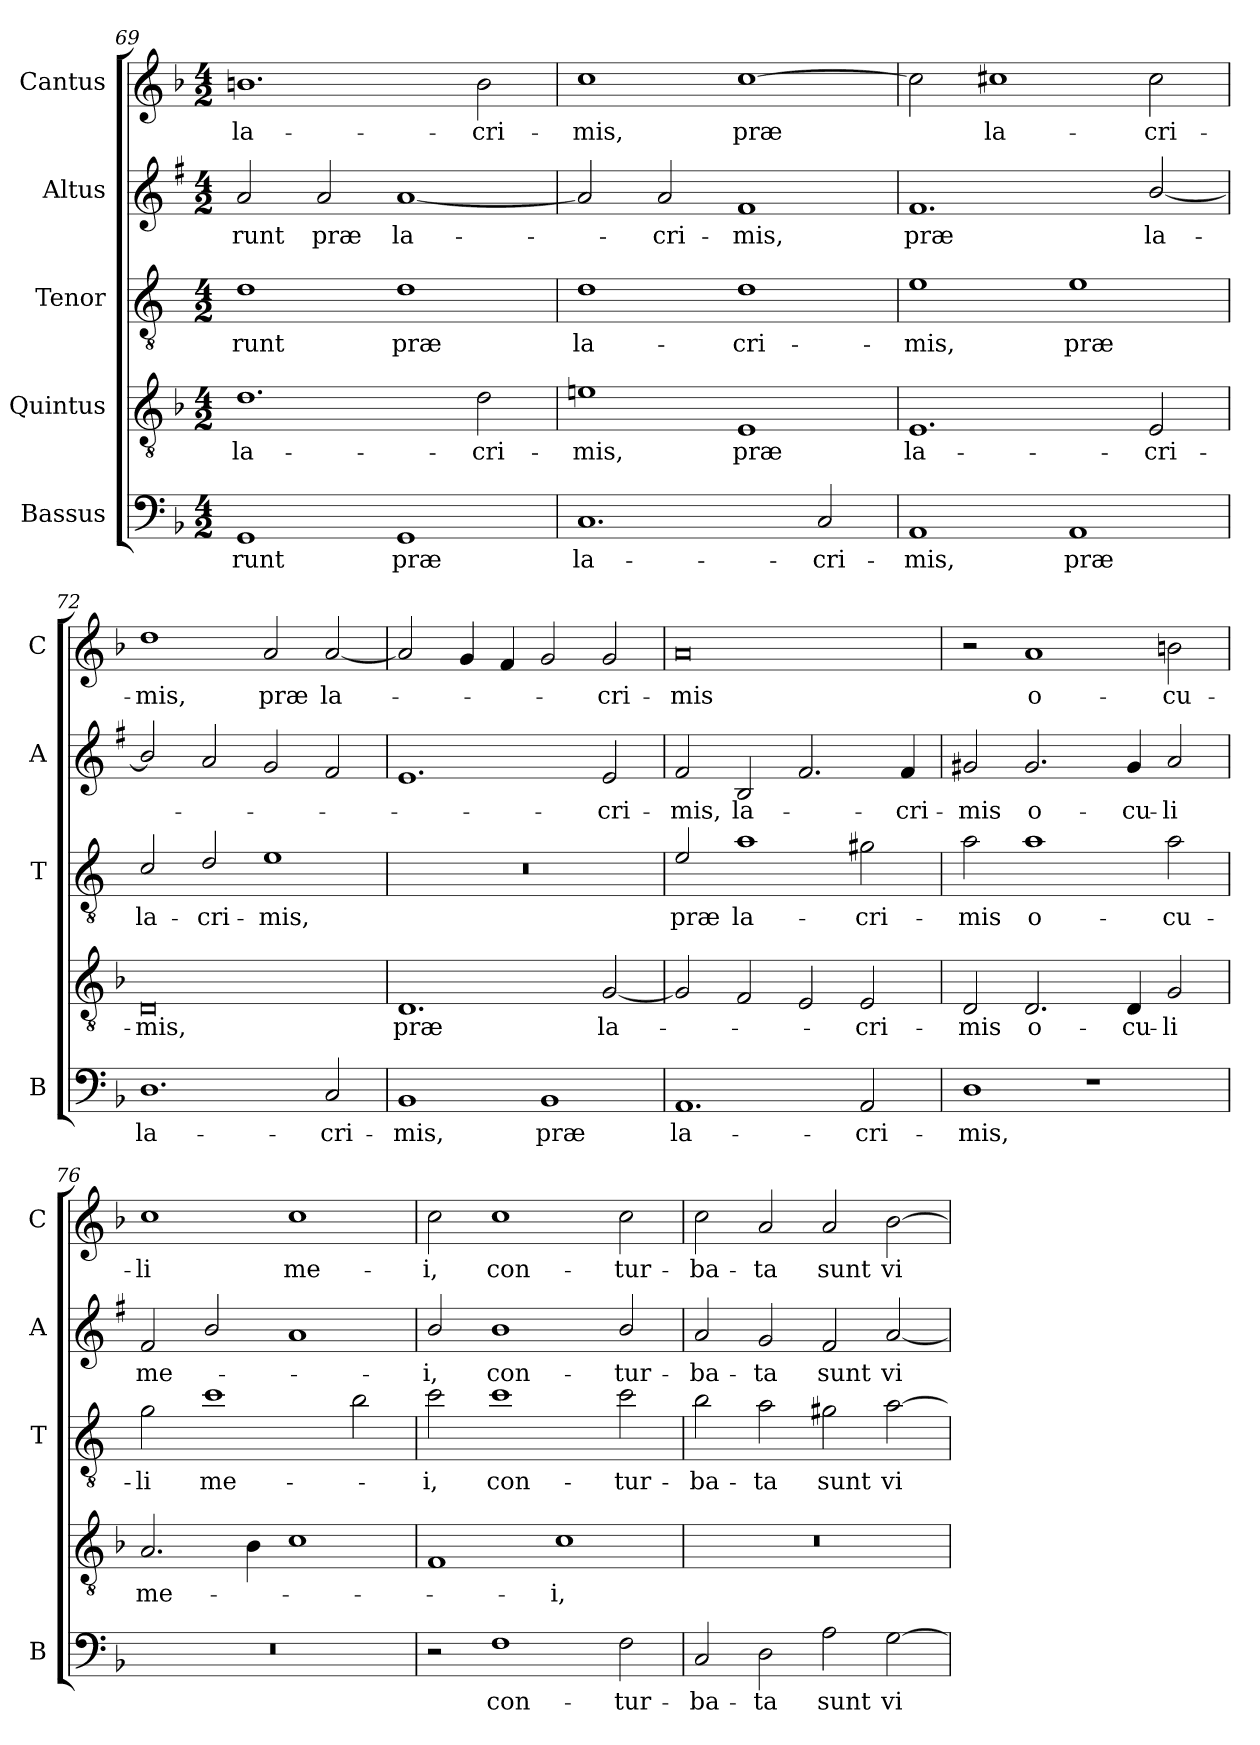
**kern	**text	**kern	**text	**kern	**text	**kern	**text	**kern	**text
*part5	*part5	*part4	*part4	*part3	*part3	*part2	*part2	*part1	*part1
*staff5	*staff5	*staff4	*staff4	*staff3	*staff3	*staff2	*staff2	*staff1	*staff1
*I"Bassus	*	*I"Quintus	*	*I"Tenor	*	*I"Altus	*	*I"Cantus	*
*I'B	*	*	*	*I'T	*	*I'A	*	*I'C	*
*clefF4	*	*clefGv2	*	*clefGv2	*	*clefG2	*	*clefG2	*
*	*	*	*	*ITrd4c7	*	*ITrd1c2	*	*	*
*k[b-]	*	*k[b-]	*	*k[b-]	*	*k[b-]	*	*k[b-]	*
*F:	*	*F:	*	*F:	*	*F:	*	*F:	*
*M4/2	*	*M4/2	*	*M4/2	*	*M4/2	*	*M4/2	*
=69	=69	=69	=69	=69	=69	=69	=69	=69	=69
!	!LO:LY:b	!	!LO:LY:b	!	!LO:LY:b	!	!LO:LY:b	!	!LO:LY:b
1GG	-runt	1.d	la-	1G	-runt	2g/	-runt	1.bn	la-
!	!	!	!	!	!	!	!LO:LY:b	!	!
.	.	.	.	.	.	2g/	præ	.	.
!	!LO:LY:b	!	!	!	!LO:LY:b	!	!LO:LY:b	!	!
1GG	præ	.	.	1G	præ	[1g	la-	.	.
!	!	!	!LO:LY:b	!	!	!	!	!	!LO:LY:b
.	.	2d\	-cri-	.	.	.	.	2b\	-cri-
=70	=70	=70	=70	=70	=70	=70	=70	=70	=70
!	!LO:LY:b	!	!LO:LY:b	!	!LO:LY:b	!	!	!	!LO:LY:b
1.C	la-	1eni	-mis,	1G	la-	2g/]	.	1cc	-mis,
!	!	!	!	!	!	!	!LO:LY:b	!	!
.	.	.	.	.	.	2g/	-cri-	.	.
!	!	!	!LO:LY:b	!	!LO:LY:b	!	!LO:LY:b	!	!LO:LY:b
.	.	1E	præ	1G	-cri-	1e	-mis,	[1cc	præ
!	!LO:LY:b	!	!	!	!	!	!	!	!
2C/	-cri-	.	.	.	.	.	.	.	.
=71	=71	=71	=71	=71	=71	=71	=71	=71	=71
!	!LO:LY:b	!	!LO:LY:b	!	!LO:LY:b	!	!LO:LY:b	!	!
1AA	-mis,	1.E	la-	1A	-mis,	1.e	præ	2cc\]	.
!	!	!	!	!	!	!	!	!	!LO:LY:b
.	.	.	.	.	.	.	.	1cc#X	la-
!	!LO:LY:b	!	!	!	!LO:LY:b	!	!	!	!
1AA	præ	.	.	1A	præ	.	.	.	.
!	!	!	!LO:LY:b	!	!	!	!LO:LY:b	!	!LO:LY:b
.	.	2E/	-cri-	.	.	[2a/	la-	2cc#\	-cri-
!!LO:LB:g=z
=72	=72	=72	=72	=72	=72	=72	=72	=72	=72
!	!LO:LY:b	!	!LO:LY:b	!	!LO:LY:b	!	!	!	!LO:LY:b
1.D	la-	0D	-mis,	2F/	la-	2a/]	.	1dd	-mis,
!	!	!	!	!	!LO:LY:b	!	!	!	!
.	.	.	.	2G/	-cri-	2g/	.	.	.
!	!	!	!	!	!LO:LY:b	!	!	!	!LO:LY:b
.	.	.	.	1A	-mis,	2f/	.	2a/	præ
!	!LO:LY:b	!	!	!	!	!	!	!	!LO:LY:b
2C/	-cri-	.	.	.	.	2e/	.	[2a/	la-
=73	=73	=73	=73	=73	=73	=73	=73	=73	=73
!	!LO:LY:b	!	!LO:LY:b	!	!	!	!	!	!
1BB-	-mis,	1.D	præ	0r	.	1.d	.	2a/]	.
.	.	.	.	.	.	.	.	4g/	.
.	.	.	.	.	.	.	.	4f/	.
!	!LO:LY:b	!	!	!	!	!	!	!	!
1BB-	præ	.	.	.	.	.	.	2g/	.
!	!	!	!LO:LY:b	!	!	!	!LO:LY:b	!	!LO:LY:b
.	.	[2G/	la-	.	.	2d/	-cri-	2g/	-cri-
=74	=74	=74	=74	=74	=74	=74	=74	=74	=74
!	!LO:LY:b	!	!	!	!LO:LY:b	!	!LO:LY:b	!	!LO:LY:b
1.AA	la-	2G/]	.	2A/	præ	2e/	-mis,	0a	-mis
!	!	!	!	!	!LO:LY:b	!	!LO:LY:b	!	!
.	.	2F/	.	1d	la-	2A/	la-	.	.
.	.	2E/	.	.	.	2.e/	.	.	.
!	!LO:LY:b	!	!LO:LY:b	!	!LO:LY:b	!	!	!	!
2AA/	-cri-	2E/	-cri-	2c#X\	-cri-	.	.	.	.
!	!	!	!	!	!	!	!LO:LY:b	!	!
.	.	.	.	.	.	4e/	-cri-	.	.
=75	=75	=75	=75	=75	=75	=75	=75	=75	=75
!	!LO:LY:b	!	!LO:LY:b	!	!LO:LY:b	!	!LO:LY:b	!	!
1D	-mis,	2D/	-mis	2d\	-mis	2f#X/	-mis	2r	.
!	!	!	!LO:LY:b	!	!LO:LY:b	!	!LO:LY:b	!	!LO:LY:b
.	.	2.D/	o-	1d	o-	2.f#/	o-	1a	o-
1r	.	.	.	.	.	.	.	.	.
!	!	!	!LO:LY:b	!	!	!	!LO:LY:b	!	!
.	.	4D/	-cu-	.	.	4f#/	-cu-	.	.
!	!	!	!LO:LY:b	!	!LO:LY:b	!	!LO:LY:b	!	!LO:LY:b
.	.	2G/	-li	2d\	-cu-	2g/	-li	2bn\	-cu-
=76	=76	=76	=76	=76	=76	=76	=76	=76	=76
!	!	!	!LO:LY:b	!	!LO:LY:b	!	!LO:LY:b	!	!LO:LY:b
0r	.	2.A/	me-	2c\	-li	2e/	me-	1cc	-li
!	!	!	!	!	!LO:LY:b	!	!	!	!
.	.	.	.	1f	me-	2a/	.	.	.
.	.	4B-\	.	.	.	.	.	.	.
!	!	!	!	!	!	!	!	!	!LO:LY:b
.	.	1c	.	.	.	1g	.	1cc	me-
.	.	.	.	2e\	.	.	.	.	.
!!LO:LB:g=z
=77	=77	=77	=77	=77	=77	=77	=77	=77	=77
!	!	!	!	!	!LO:LY:b	!	!LO:LY:b	!	!LO:LY:b
2r	.	1F	.	2f\	-i,	2a/	-i,	2cc\	-i,
!	!LO:LY:b	!	!	!	!LO:LY:b	!	!LO:LY:b	!	!LO:LY:b
1F	con-	.	.	1f	con-	1a	con-	1cc	con-
!	!	!	!LO:LY:b	!	!	!	!	!	!
.	.	1c	-i,	.	.	.	.	.	.
!	!LO:LY:b	!	!	!	!LO:LY:b	!	!LO:LY:b	!	!LO:LY:b
2F\	-tur-	.	.	2f\	-tur-	2a/	-tur-	2cc\	-tur-
=78	=78	=78	=78	=78	=78	=78	=78	=78	=78
!	!LO:LY:b	!	!	!	!LO:LY:b	!	!LO:LY:b	!	!LO:LY:b
2C/	-ba-	0r	.	2e\	-ba-	2g/	-ba-	2cc\	-ba-
!	!LO:LY:b	!	!	!	!LO:LY:b	!	!LO:LY:b	!	!LO:LY:b
2D\	-ta	.	.	2d\	-ta	2f/	-ta	2a/	-ta
!	!LO:LY:b	!	!	!	!LO:LY:b	!	!LO:LY:b	!	!LO:LY:b
2A\	sunt	.	.	2c#X\	sunt	2e/	sunt	2a/	sunt
!	!LO:LY:b	!	!	!	!LO:LY:b	!	!LO:LY:b	!	!LO:LY:b
[2G\	vi-	.	.	[2d\	vi-	[2g/	vi-	[2b-\	vi-
=	=	=	=	=	=	=	=	=	=
*-	*-	*-	*-	*-	*-	*-	*-	*-	*-
